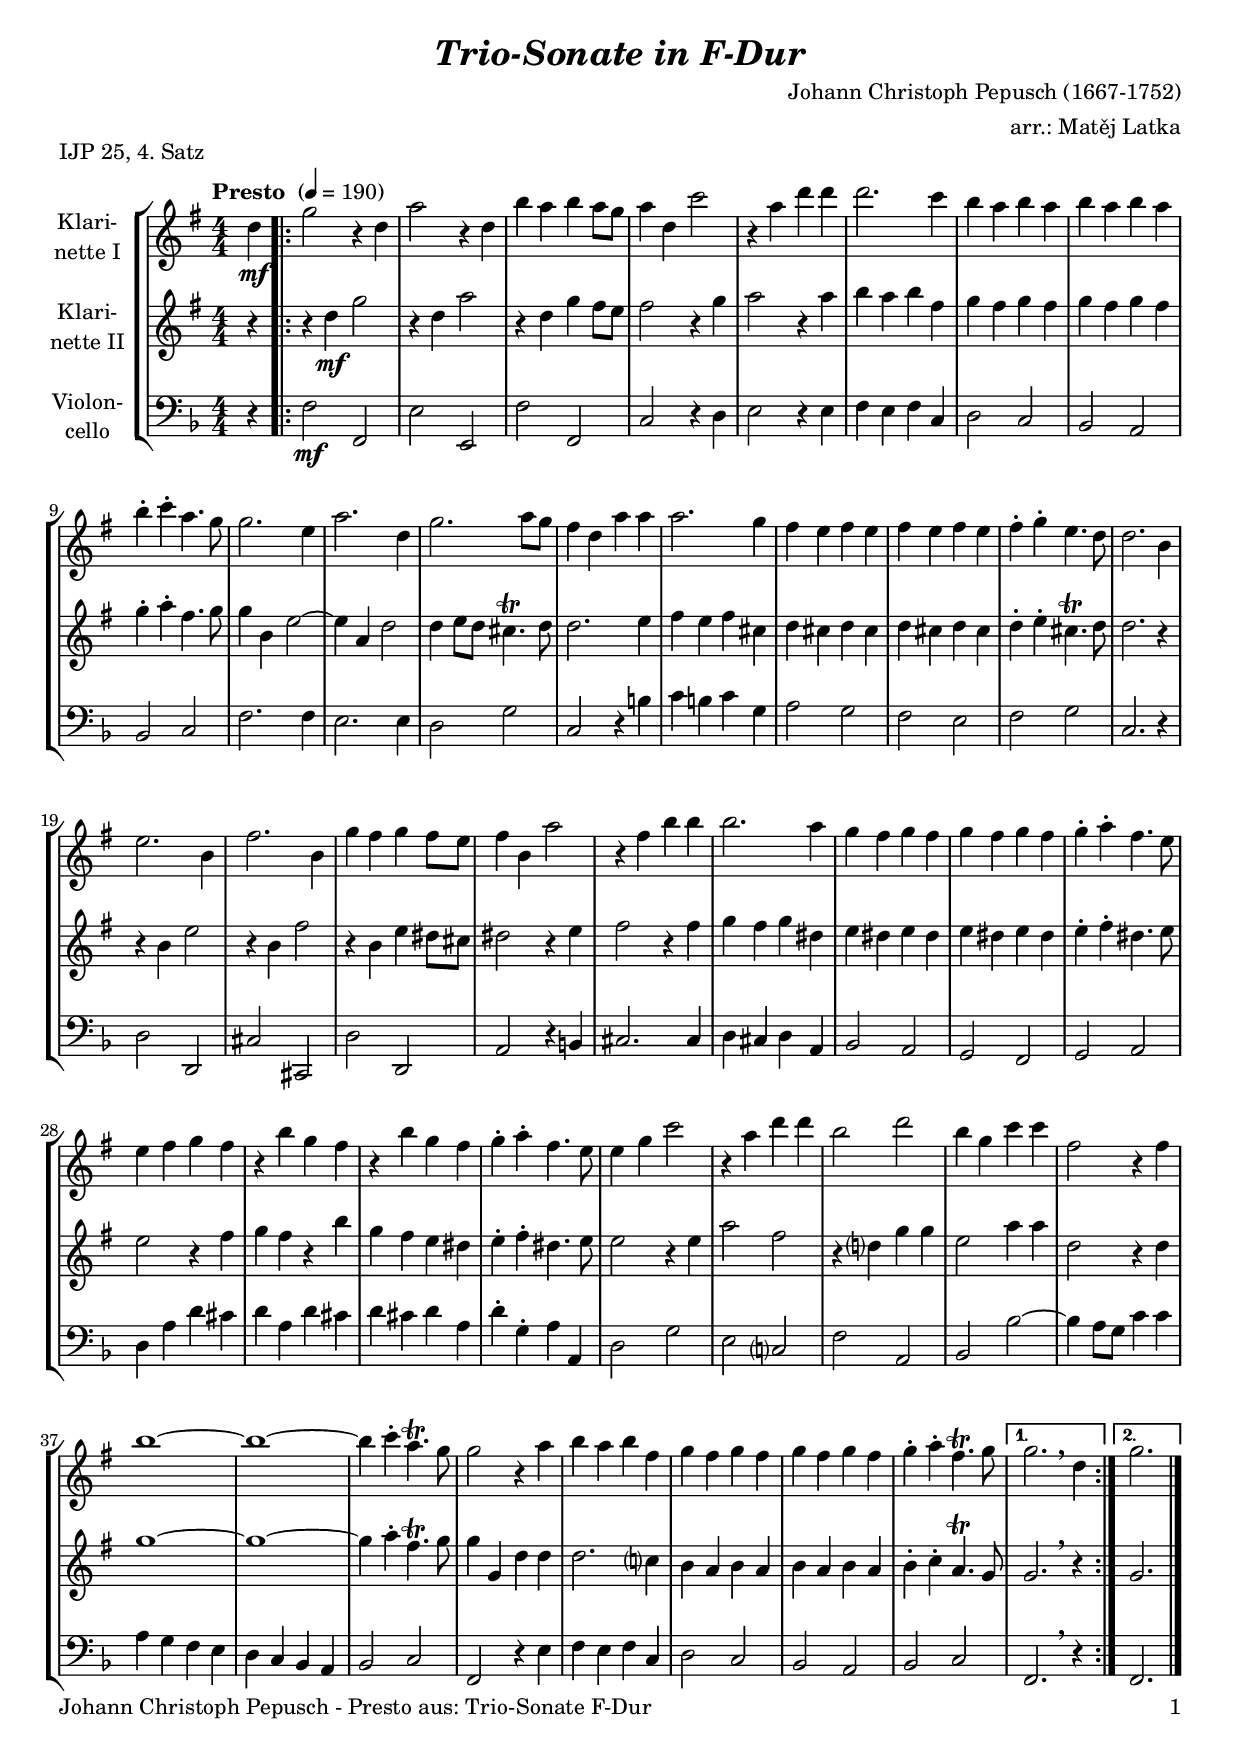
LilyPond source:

\version "2.18.2"
\include "deutsch.ly"
  
#(set-global-staff-size 19)

\header {
  title     = \markup \bold \italic "Trio-Sonate in F-Dur"
  composer  = "Johann Christoph Pepusch (1667-1752)"
  arranger  = "arr.: Matěj Latka"
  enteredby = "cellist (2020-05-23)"
  piece     = "IJP 25, 4. Satz"
}

voiceconsts = {
  \key f \major
  \time 4/4
  \clef "treble"
  \numericTimeSignature
  \compressFullBarRests
  % Set default beaming for all staves
%  \set Timing.beamExceptions = #'()
%  \set Timing.baseMoment     = #(ly:make-moment 1 8)
%  \set Timing.beatStructure  = #'(3 2 2)
  \tempo "Presto " 4=190
}

micl = "clarinet"
mifl = "flute"
miob = "oboe"
mifh = "french horn"
misx = "tenor sax"
mist = "string ensemble 1"
%miba = "cello"
miba = "bassoon"

dcaf = \mark \markup \box \italic "D.C. al Fine"
fine = \mark \markup \box \italic "Fine"

va = \relative c'' {
  \voiceconsts

  \partial 4 c4\mf
  \repeat volta 2 {
    f2 r4 c
    g'2 r4 c,
    a' g a g8 f
    g4 c, b'2
    r4 g c c
    c2. b4
    a g a g

    a g a g
    a-. b-. g4. f8
    f2. d4
    g2. c,4
    f2. g8 f
    e4 c g' g
    g2. f4

    e d e d
    e d e d
    e-. f-. d4. c8
    c2. a4
    d2. a4
    e'2. a,4
    f' e f e8 d
    e4 a, g'2

    r4 e a a
    a2. g4
    f e f e
    f e f e
    f-. g-. e4. d8
    d4 e f e
    r a f e

    r a f e
    f-. g-. e4. d8
    d4 f b2
    r4 g c c
    a2 c
    a4 f b b
    e,2 r4 e

    a1~
    a~
    a4 b-. g4.\trill f8
    f2 r4 g
    a g a e
    f e f e
    f e f e
    f-. g-. e4.\trill f8
  }
  \alternative {
    { f2. \breathe c4 }
    { f2. }
  } \bar "|."
}

vb = \relative c'' {
  \voiceconsts

  \partial 4 r4
  \repeat volta 2 {
    r c\mf f2
    r4 c g'2
    r4 c, f e8 d
    e2 r4 f
    g2 r4 g
    a g a e
    f e f e

    f e f e
    f-. g-. e4. f8
    f4 a, d2~
    d4 g, c2
    c4 d8 c h4.\trill c8
    c2. d4
    e d e h

    c h c h
    c h c h
    c-. d-. h4.\trill c8
    c2. r4
    r a d2
    r4 a e'2
    r4 a, d cis8 h
    cis2 r4 d

    e2 r4 e
    f e f cis
    d cis d cis
    d cis d cis
    d-. e-. cis4. d8
    d2 r4 e
    f e r a

    f e d cis
    d-. e-. cis4. d8
    d2 r4 d
    g2 e
    r4 c? f f
    d2 g4 g
    c,2 r4 c

    f1~
    f~
    f4 g-. e4.\trill f8
    f4 f, c' c
    c2. b?4
    a g a g
    a g a g
    a-. b-. g4.\trill f8
  }
  \alternative {
    { f2. \breathe r4 }
    { f2. }
  } \bar "|."
}

vc = \relative c {
  \voiceconsts
  \clef "bass"
  
  \partial 4 r4
  \repeat volta 2 {
    f2\mf f,
    e' e,
    f' f,
    c' r4 d
    e2 r4 e
    f e f c
    d2 c

    b a
    b c
    f2. f4
    e2. e4
    d2 g
    c, r4 h'
    c h c g

    a2 g
    f e
    f g
    c,2. r4
    d2 d,
    cis' cis,
    d'2 d,
    a' r4 h

    cis2. cis4
    d cis d a
    b2 a
    g f
    g a
    d4 a' d cis
    d a d cis

    d cis d a
    d-. g,-. a a,
    d2 g
    e c?
    f a,
    b b'~
    b4 a8 g c4 c

    a g f e
    d c b a
    b2 c
    f, r4 e'
    f e f c
    d2 c
    b a
    b c
  }
  \alternative {
    { f,2. \breathe r4 }
    { f2. }
  } \bar "|."
}


music = \new StaffGroup <<
      \new Staff {
	\set Staff.midiInstrument = \micl
	\set Staff.instrumentName = \markup \center-column { "Klari-" "nette I" }
	\transpose f g { \va }
      }

      \new Staff {
	\set Staff.midiInstrument = \micl
	\set Staff.instrumentName = \markup \center-column { "Klari-" "nette II" }
	\transpose f g { \vb }
      }

      \new Staff {
	\set Staff.midiInstrument = \miba
	\set Staff.instrumentName = \markup \center-column { "Violon-" "cello" }
	\transpose f f { \vc }
      }
>>

\book {
   \paper {
    print-page-number = ##t
    print-first-page-number = ##t
    ragged-last-bottom = ##f
    oddHeaderMarkup = \markup \null
    evenHeaderMarkup = \markup \null
    oddFooterMarkup = \markup {
      \fill-line {
        \on-the-fly #print-page-number-check-first
        "Johann Christoph Pepusch - Presto aus: Trio-Sonate F-Dur" \fromproperty #'page:page-number-string
      }
    }
    evenFooterMarkup = \oddFooterMarkup
  } \score {
    \music
    \layout {}
  }

  \score {
    \unfoldRepeats \music

    \midi {
      \context {
        \Score
      }
    }
  }
}